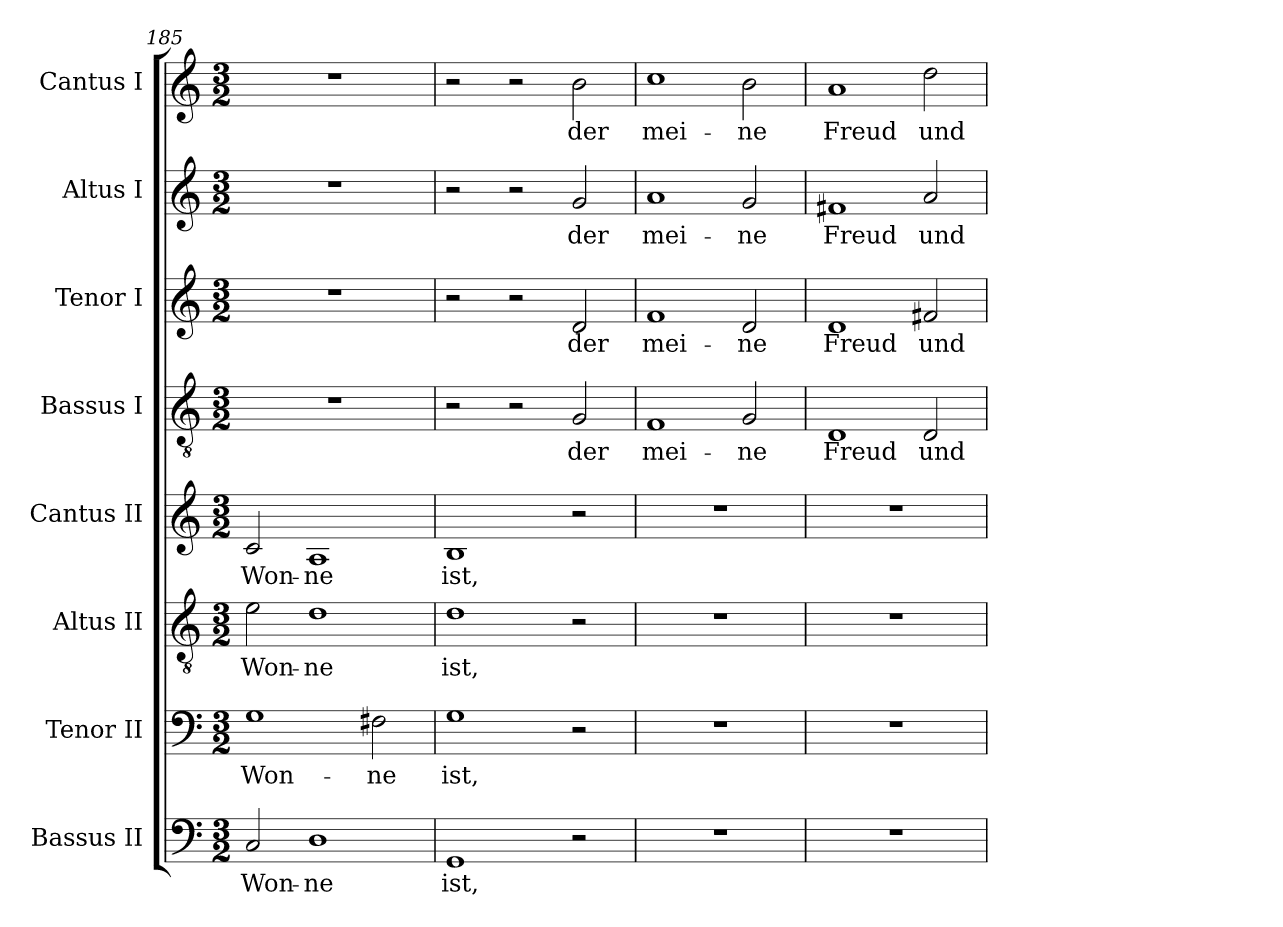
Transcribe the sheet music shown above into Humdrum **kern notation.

**kern	**text	**kern	**text	**kern	**text	**kern	**text	**kern	**text	**kern	**text	**kern	**text	**kern	**text
*part8	*part8	*part7	*part7	*part6	*part6	*part5	*part5	*part4	*part4	*part3	*part3	*part2	*part2	*part1	*part1
*staff8	*staff8	*staff7	*staff7	*staff6	*staff6	*staff5	*staff5	*staff4	*staff4	*staff3	*staff3	*staff2	*staff2	*staff1	*staff1
*I"Bassus II	*	*I"Tenor II	*	*I"Altus II	*	*I"Cantus II	*	*I"Bassus I	*	*I"Tenor I	*	*I"Altus I	*	*I"Cantus I	*
*I'B2	*	*I'T2	*	*I'A2	*	*I'C2	*	*I'B1	*	*I'T1	*	*I'A1	*	*I'C1	*
!!LO:LB:g=z
*clefF4	*	*clefF4	*	*clefGv2	*	*clefG2	*	*clefGv2	*	*clefG2	*	*clefG2	*	*clefG2	*
*k[]	*	*k[]	*	*k[]	*	*k[]	*	*k[]	*	*k[]	*	*k[]	*	*k[]	*
*C:	*	*C:	*	*C:	*	*C:	*	*C:	*	*C:	*	*C:	*	*C:	*
*M3/2	*	*M3/2	*	*M3/2	*	*M3/2	*	*M3/2	*	*M3/2	*	*M3/2	*	*M3/2	*
=185	=185	=185	=185	=185	=185	=185	=185	=185	=185	=185	=185	=185	=185	=185	=185
!	!LO:LY:b	!	!	!	!	!	!	!	!	!	!	!	!	!	!
!	!	!	!LO:LY:b	!	!	!	!	!	!	!	!	!	!	!	!
!	!	!	!	!	!LO:LY:b	!	!	!	!	!	!	!	!	!	!
!	!	!	!	!	!	!	!LO:LY:b	!	!	!	!	!	!	!	!
2C/	Won-	1G	Won-	2e\	Won-	2c/	Won-	1.r	.	1.r	.	1.r	.	1.r	.
!	!LO:LY:b	!	!	!	!	!	!	!	!	!	!	!	!	!	!
!	!	!	!	!	!LO:LY:b	!	!	!	!	!	!	!	!	!	!
!	!	!	!	!	!	!	!LO:LY:b	!	!	!	!	!	!	!	!
1D	-ne	.	.	1d	-ne	1A	-ne	.	.	.	.	.	.	.	.
!	!	!	!LO:LY:b	!	!	!	!	!	!	!	!	!	!	!	!
.	.	2F#X\	-ne	.	.	.	.	.	.	.	.	.	.	.	.
=186	=186	=186	=186	=186	=186	=186	=186	=186	=186	=186	=186	=186	=186	=186	=186
!	!LO:LY:b	!	!	!	!	!	!	!	!	!	!	!	!	!	!
!	!	!	!LO:LY:b	!	!	!	!	!	!	!	!	!	!	!	!
!	!	!	!	!	!LO:LY:b	!	!	!	!	!	!	!	!	!	!
!	!	!	!	!	!	!	!LO:LY:b	!	!	!	!	!	!	!	!
1GG	ist,	1G	ist,	1d	ist,	1B	ist,	2r	.	2r	.	2r	.	2r	.
.	.	.	.	.	.	.	.	2r	.	2r	.	2r	.	2r	.
!	!	!	!	!	!	!	!	!	!LO:LY:b	!	!	!	!	!	!
!	!	!	!	!	!	!	!	!	!	!	!LO:LY:b	!	!	!	!
!	!	!	!	!	!	!	!	!	!	!	!	!	!LO:LY:b	!	!
!	!	!	!	!	!	!	!	!	!	!	!	!	!	!	!LO:LY:b
2r	.	2r	.	2r	.	2r	.	2G/	der	2d/	der	2g/	der	2b\	der
=187	=187	=187	=187	=187	=187	=187	=187	=187	=187	=187	=187	=187	=187	=187	=187
!	!	!	!	!	!	!	!	!	!LO:LY:b	!	!	!	!	!	!
!	!	!	!	!	!	!	!	!	!	!	!LO:LY:b	!	!	!	!
!	!	!	!	!	!	!	!	!	!	!	!	!	!LO:LY:b	!	!
!	!	!	!	!	!	!	!	!	!	!	!	!	!	!	!LO:LY:b
1.r	.	1.r	.	1.r	.	1.r	.	1F	mei-	1f	mei-	1a	mei-	1cc	mei-
!	!	!	!	!	!	!	!	!	!LO:LY:b	!	!	!	!	!	!
!	!	!	!	!	!	!	!	!	!	!	!LO:LY:b	!	!	!	!
!	!	!	!	!	!	!	!	!	!	!	!	!	!LO:LY:b	!	!
!	!	!	!	!	!	!	!	!	!	!	!	!	!	!	!LO:LY:b
.	.	.	.	.	.	.	.	2G/	-ne	2d/	-ne	2g/	-ne	2b\	-ne
=188	=188	=188	=188	=188	=188	=188	=188	=188	=188	=188	=188	=188	=188	=188	=188
!	!	!	!	!	!	!	!	!	!LO:LY:b	!	!	!	!	!	!
!	!	!	!	!	!	!	!	!	!	!	!LO:LY:b	!	!	!	!
!	!	!	!	!	!	!	!	!	!	!	!	!	!LO:LY:b	!	!
!	!	!	!	!	!	!	!	!	!	!	!	!	!	!	!LO:LY:b
1.r	.	1.r	.	1.r	.	1.r	.	1D	Freud	1d	Freud	1f#X	Freud	1a	Freud
!	!	!	!	!	!	!	!	!	!LO:LY:b	!	!	!	!	!	!
!	!	!	!	!	!	!	!	!	!	!	!LO:LY:b	!	!	!	!
!	!	!	!	!	!	!	!	!	!	!	!	!	!LO:LY:b	!	!
!	!	!	!	!	!	!	!	!	!	!	!	!	!	!	!LO:LY:b
.	.	.	.	.	.	.	.	2D/	und	2f#X/	und	2a/	und	2dd\	und
=	=	=	=	=	=	=	=	=	=	=	=	=	=	=	=
*-	*-	*-	*-	*-	*-	*-	*-	*-	*-	*-	*-	*-	*-	*-	*-
